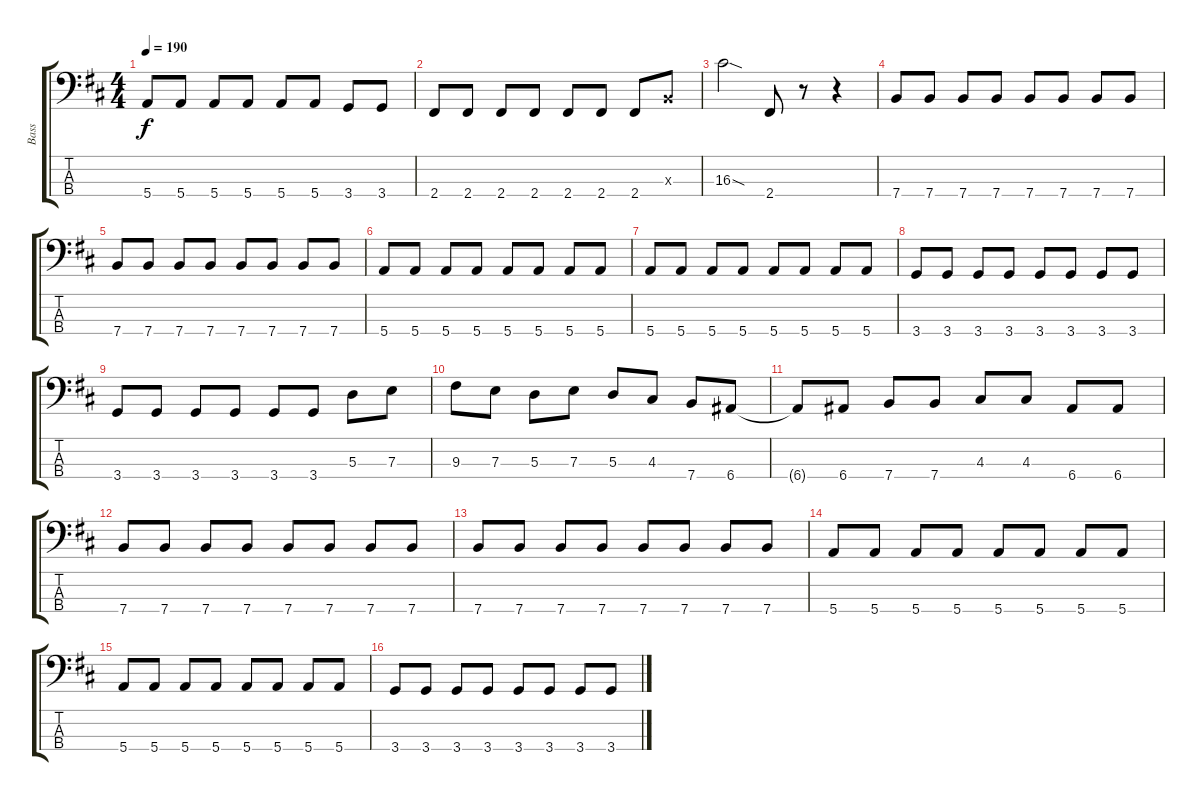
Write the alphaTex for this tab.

\track ("Bass" "Bass") {instrument electricbassfinger}
\staff {score tabs}
\tuning (G2 D2 A1 E1) {hide}
\ts (4 4)
\tempo 190
\clef f4
\ks d
5.4.8{dy f} 5.4.8 5.4.8 5.4.8 5.4.8 5.4.8 3.4.8 3.4.8 |
2.4.8 2.4.8 2.4.8 2.4.8 2.4.8 2.4.8 2.4.8 2.3{x}.8 |
16.3{sod}.2 2.4.8 r.8 r.4 |
7.4.8 7.4.8 7.4.8 7.4.8 7.4.8 7.4.8 7.4.8 7.4.8 |
7.4.8 7.4.8 7.4.8 7.4.8 7.4.8 7.4.8 7.4.8 7.4.8 |
5.4.8 5.4.8 5.4.8 5.4.8 5.4.8 5.4.8 5.4.8 5.4.8 |
5.4.8 5.4.8 5.4.8 5.4.8 5.4.8 5.4.8 5.4.8 5.4.8 |
3.4.8 3.4.8 3.4.8 3.4.8 3.4.8 3.4.8 3.4.8 3.4.8 |
3.4.8 3.4.8 3.4.8 3.4.8 3.4.8 3.4.8 5.3.8 7.3.8 |
9.3.8 7.3.8 5.3.8 7.3.8 5.3.8 4.3.8 7.4.8 6.4.8 |
6.4{t}.8 6.4.8 7.4.8 7.4.8 4.3.8 4.3.8 6.4.8 6.4.8 |
7.4.8 7.4.8 7.4.8 7.4.8 7.4.8 7.4.8 7.4.8 7.4.8 |
7.4.8 7.4.8 7.4.8 7.4.8 7.4.8 7.4.8 7.4.8 7.4.8 |
5.4.8 5.4.8 5.4.8 5.4.8 5.4.8 5.4.8 5.4.8 5.4.8 |
5.4.8 5.4.8 5.4.8 5.4.8 5.4.8 5.4.8 5.4.8 5.4.8 |
3.4.8 3.4.8 3.4.8 3.4.8 3.4.8 3.4.8 3.4.8 3.4.8
